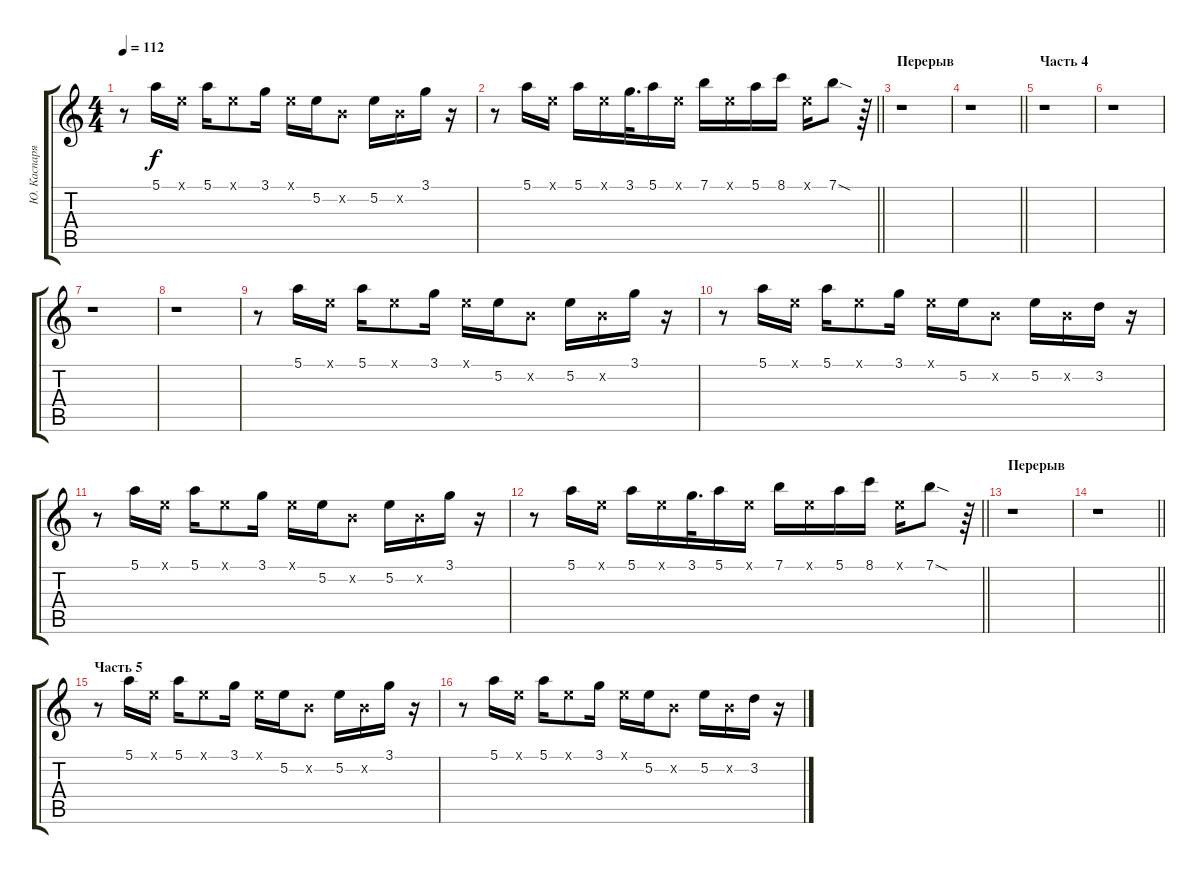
\track ("Ю. Каспарян (доп. гитара)" "Ю. Каспаря") {instrument overdrivenguitar}
\staff {score tabs}
\tuning (E4 B3 G3 D3 A2 E2) {hide}
\ts (4 4)
\tempo 112
\clef g2
\ks c
r.8{dy f} 5.1.16 0.1{x}.16 5.1.16 0.1{x}.8 3.1.16 0.1{x}.16 5.2.16 0.2{x}.8 5.2.16 0.2{x}.16 3.1.16 r.16 |
\barLineRight lightlight
r.8 5.1.16 0.1{x}.16 5.1.16 0.1{x}.16 3.1.32{d} 5.1.16 0.1{x}.16 7.1.16 0.1{x}.16 5.1.16 8.1.16 0.1{x}.16 7.1{sod}.8 r.64 |
\section ("" "Перерыв")
r.1 |
\barLineRight lightlight
r.1 |
\section ("" "Часть 4")
r.1 |
r.1 |
r.1 |
r.1 |
r.8 5.1.16 0.1{x}.16 5.1.16 0.1{x}.8 3.1.16 0.1{x}.16 5.2.16 0.2{x}.8 5.2.16 0.2{x}.16 3.1.16 r.16 |
r.8 5.1.16 0.1{x}.16 5.1.16 0.1{x}.8 3.1.16 0.1{x}.16 5.2.16 0.2{x}.8 5.2.16 0.2{x}.16 3.2.16 r.16 |
r.8 5.1.16 0.1{x}.16 5.1.16 0.1{x}.8 3.1.16 0.1{x}.16 5.2.16 0.2{x}.8 5.2.16 0.2{x}.16 3.1.16 r.16 |
\barLineRight lightlight
r.8 5.1.16 0.1{x}.16 5.1.16 0.1{x}.16 3.1.32{d} 5.1.16 0.1{x}.16 7.1.16 0.1{x}.16 5.1.16 8.1.16 0.1{x}.16 7.1{sod}.8 r.64 |
\section ("" "Перерыв")
r.1 |
\barLineRight lightlight
r.1 |
\section ("" "Часть 5")
r.8{volume 16 balance 8} 5.1.16 0.1{x}.16 5.1.16 0.1{x}.8 3.1.16 0.1{x}.16 5.2.16 0.2{x}.8 5.2.16 0.2{x}.16 3.1.16 r.16 |
r.8 5.1.16 0.1{x}.16 5.1.16 0.1{x}.8 3.1.16 0.1{x}.16 5.2.16 0.2{x}.8 5.2.16 0.2{x}.16 3.2.16 r.16
